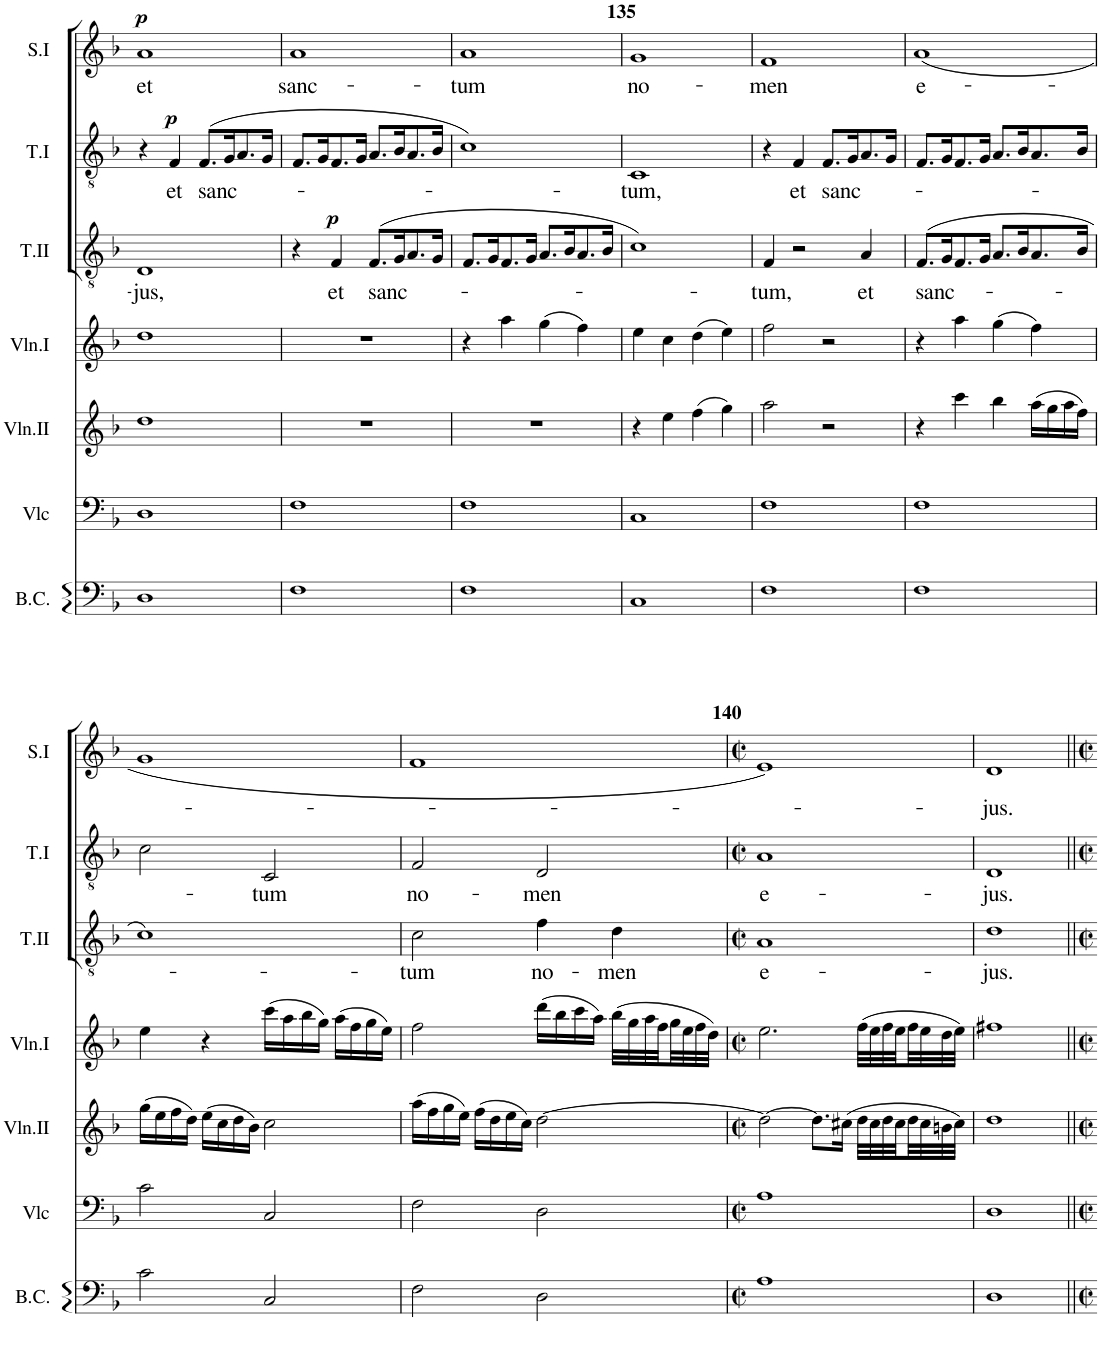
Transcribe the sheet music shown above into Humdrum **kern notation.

**kern	**kern	**kern	**kern	**kern	**text	**dynam	**kern	**text	**dynam	**kern	**text	**dynam
*part7	*part6	*part5	*part4	*part3	*part3	*part3	*part2	*part2	*part2	*part1	*part1	*part1
*staff7	*staff6	*staff5	*staff4	*staff3	*staff3	*staff3	*staff2	*staff2	*staff2	*staff1	*staff1	*staff1
*I"Continuo	*I"Violoncelle	*I"Violon II	*I"Violon I	*I"Ténor II	*	*	*I"Tenor I	*	*	*I"Soprano.I	*	*
*	*I'Vlc	*I'Vln.II	*I'Vln.I	*I'T.II	*	*	*I'T.I	*	*	*I'S.I	*	*
!!LO:PB:g=z
*clefF4	*clefF4	*clefG2	*clefG2	*clefGv2	*	*	*clefGv2	*	*	*clefG2	*	*
*k[b-]	*k[b-]	*k[b-]	*k[b-]	*k[b-]	*	*	*k[b-]	*	*	*k[b-]	*	*
*M2/2	*M2/2	*M2/2	*M2/2	*M2/2	*	*	*M2/2	*	*	*M2/2	*	*
*met(c|)	*met(c|)	*met(c|)	*met(c|)	*met(c|)	*	*	*met(c|)	*	*	*met(c|)	*	*
=132	=132	=132	=132	=132	=132	=132	=132	=132	=132	=132	=132	=132
!	!	!	!	!	!LO:LY:b	!	!	!	!	!	!LO:LY:b	!LO:DY:a
1D	1D	1dd	1dd	1D	-jus,	.	4r	.	.	1a	et	p
!	!	!	!	!	!	!	!	!LO:LY:b	!LO:DY:a	!	!	!
.	.	.	.	.	.	.	4F/	et	p	.	.	.
!	!	!	!	!	!	!	!	!LO:LY:b	!	!	!	!
.	.	.	.	.	.	.	(8.F/L	sanc-	.	.	.	.
.	.	.	.	.	.	.	16G/K	.	.	.	.	.
.	.	.	.	.	.	.	8.A/	.	.	.	.	.
.	.	.	.	.	.	.	16G/Jk	.	.	.	.	.
=133	=133	=133	=133	=133	=133	=133	=133	=133	=133	=133	=133	=133
!	!	!	!	!	!	!	!	!	!	!	!LO:LY:b	!
1F	1F	1r	1r	4r	.	.	8.F/L	.	.	1a	sanc-	.
.	.	.	.	.	.	.	16G/K	.	.	.	.	.
!	!	!	!	!	!LO:LY:b	!LO:DY:a	!	!	!	!	!	!
.	.	.	.	4F/	et	p	8.F/	.	.	.	.	.
.	.	.	.	.	.	.	16G/Jk	.	.	.	.	.
!	!	!	!	!	!LO:LY:b	!	!	!	!	!	!	!
.	.	.	.	(8.F/L	sanc-	.	8.A/L	.	.	.	.	.
.	.	.	.	16G/K	.	.	16B-/K	.	.	.	.	.
.	.	.	.	8.A/	.	.	8.A/	.	.	.	.	.
.	.	.	.	16G/Jk	.	.	16B-/Jk	.	.	.	.	.
=134	=134	=134	=134	=134	=134	=134	=134	=134	=134	=134	=134	=134
!	!	!	!	!	!	!	!	!	!	!	!LO:LY:b	!
1F	1F	1r	4r	8.F/L	.	.	1c)	.	.	1a	-tum	.
.	.	.	.	16G/K	.	.	.	.	.	.	.	.
.	.	.	4aa\	8.F/	.	.	.	.	.	.	.	.
.	.	.	.	16G/Jk	.	.	.	.	.	.	.	.
.	.	.	(4gg\	8.A/L	.	.	.	.	.	.	.	.
.	.	.	.	16B-/K	.	.	.	.	.	.	.	.
.	.	.	4ff\)	8.A/	.	.	.	.	.	.	.	.
.	.	.	.	16B-/Jk	.	.	.	.	.	.	.	.
=135	=135	=135	=135	=135	=135	=135	=135	=135	=135	=135	=135	=135
!	!	!	!	!	!	!	!	!LO:LY:b	!	!	!LO:LY:b	!
1C	1C	4r	4ee\	1c)	.	.	1C	-tum,	.	1g	no-	.
.	.	4ee\	4cc\	.	.	.	.	.	.	.	.	.
.	.	(4ff\	(4dd\	.	.	.	.	.	.	.	.	.
.	.	4gg\)	4ee\)	.	.	.	.	.	.	.	.	.
=136	=136	=136	=136	=136	=136	=136	=136	=136	=136	=136	=136	=136
!	!	!	!	!	!LO:LY:b	!	!	!	!	!	!LO:LY:b	!
1F	1F	2aa\	2ff\	4F/	-tum,	.	4r	.	.	1f	-men	.
!	!	!	!	!	!	!	!	!LO:LY:b	!	!	!	!
.	.	.	.	2r	.	.	4F/	et	.	.	.	.
!	!	!	!	!	!	!	!	!LO:LY:b	!	!	!	!
.	.	2r	2r	.	.	.	8.F/L	sanc-	.	.	.	.
.	.	.	.	.	.	.	16G/K	.	.	.	.	.
!	!	!	!	!	!LO:LY:b	!	!	!	!	!	!	!
.	.	.	.	4A/	et	.	8.A/	.	.	.	.	.
.	.	.	.	.	.	.	16G/Jk	.	.	.	.	.
=137	=137	=137	=137	=137	=137	=137	=137	=137	=137	=137	=137	=137
!	!	!	!	!	!LO:LY:b	!	!	!	!	!	!LO:LY:b	!
1F	1F	4r	4r	(8.F/L	sanc-	.	8.F/L	.	.	(<1a	e-	.
.	.	.	.	16G/K	.	.	16G/K	.	.	.	.	.
.	.	4ccc\	4aa\	8.F/	.	.	8.F/	.	.	.	.	.
.	.	.	.	16G/Jk	.	.	16G/Jk	.	.	.	.	.
.	.	4bb-\	(4gg\	8.A/L	.	.	8.A/L	.	.	.	.	.
.	.	.	.	16B-/K	.	.	16B-/K	.	.	.	.	.
.	.	(16aa\LL	4ff\)	8.A/	.	.	8.A/	.	.	.	.	.
.	.	16gg\	.	.	.	.	.	.	.	.	.	.
.	.	16aa\	.	.	.	.	.	.	.	.	.	.
.	.	16ff\JJ)	.	16B-/Jk	.	.	16B-/Jk	.	.	.	.	.
!!LO:LB:g=z
=138	=138	=138	=138	=138	=138	=138	=138	=138	=138	=138	=138	=138
2c\	2c\	(16gg\LL	4ee\	1c)	.	.	2c\	.	.	1g	.	.
.	.	16ee\	.	.	.	.	.	.	.	.	.	.
.	.	16ff\	.	.	.	.	.	.	.	.	.	.
.	.	16dd\JJ)	.	.	.	.	.	.	.	.	.	.
.	.	(16ee\LL	4r	.	.	.	.	.	.	.	.	.
.	.	16cc\	.	.	.	.	.	.	.	.	.	.
.	.	16dd\	.	.	.	.	.	.	.	.	.	.
.	.	16b-\JJ)	.	.	.	.	.	.	.	.	.	.
!	!	!	!	!	!	!	!	!LO:LY:b	!	!	!	!
2C/	2C/	2cc\	(16ccc\LL	.	.	.	2C/	-tum	.	.	.	.
.	.	.	16aa\	.	.	.	.	.	.	.	.	.
.	.	.	16bb-\	.	.	.	.	.	.	.	.	.
.	.	.	16gg\JJ)	.	.	.	.	.	.	.	.	.
.	.	.	(16aa\LL	.	.	.	.	.	.	.	.	.
.	.	.	16ff\	.	.	.	.	.	.	.	.	.
.	.	.	16gg\	.	.	.	.	.	.	.	.	.
.	.	.	16ee\JJ)	.	.	.	.	.	.	.	.	.
=139	=139	=139	=139	=139	=139	=139	=139	=139	=139	=139	=139	=139
!	!	!	!	!	!LO:LY:b	!	!	!LO:LY:b	!	!	!	!
2F\	2F\	(16aa\LL	2ff\	2c\	-tum	.	2F/	no-	.	1f	.	.
.	.	16ff\	.	.	.	.	.	.	.	.	.	.
.	.	16gg\	.	.	.	.	.	.	.	.	.	.
.	.	16ee\JJ)	.	.	.	.	.	.	.	.	.	.
.	.	(16ff\LL	.	.	.	.	.	.	.	.	.	.
.	.	16dd\	.	.	.	.	.	.	.	.	.	.
.	.	16ee\	.	.	.	.	.	.	.	.	.	.
.	.	16cc\JJ)	.	.	.	.	.	.	.	.	.	.
!	!	!	!	!	!LO:LY:b	!	!	!LO:LY:b	!	!	!	!
2D\	2D\	[2dd\	(16ddd\LL	4f\	no-	.	2D/	-men	.	.	.	.
.	.	.	16bb-\	.	.	.	.	.	.	.	.	.
.	.	.	16ccc\	.	.	.	.	.	.	.	.	.
.	.	.	16aa\JJ)	.	.	.	.	.	.	.	.	.
!	!	!	!	!	!LO:LY:b	!	!	!	!	!	!	!
.	.	.	(32bb-\LLL	4d\	-men	.	.	.	.	.	.	.
.	.	.	32gg\	.	.	.	.	.	.	.	.	.
.	.	.	32aa\	.	.	.	.	.	.	.	.	.
.	.	.	32ff\	.	.	.	.	.	.	.	.	.
.	.	.	32gg\	.	.	.	.	.	.	.	.	.
.	.	.	32ee\	.	.	.	.	.	.	.	.	.
.	.	.	32ff\	.	.	.	.	.	.	.	.	.
.	.	.	32dd\JJJ)	.	.	.	.	.	.	.	.	.
=140	=140	=140	=140	=140	=140	=140	=140	=140	=140	=140	=140	=140
*M2/2	*M2/2	*M2/2	*M2/2	*M2/2	*	*	*M2/2	*	*	*M2/2	*	*
*met(c|)	*met(c|)	*met(c|)	*met(c|)	*met(c|)	*	*	*met(c|)	*	*	*met(c|)	*	*
!	!	!	!	!	!LO:LY:b	!	!	!LO:LY:b	!	!	!	!
1A	1A	2dd\_	2.ee\	1A	e-	.	1A	e-	.	1e)	.	.
.	.	8.dd\L]	.	.	.	.	.	.	.	.	.	.
.	.	(16cc#X\Jk	.	.	.	.	.	.	.	.	.	.
.	.	32dd\LLL	(32ff\LLL	.	.	.	.	.	.	.	.	.
.	.	32cc#\	32ee\	.	.	.	.	.	.	.	.	.
.	.	32dd\	32ff\	.	.	.	.	.	.	.	.	.
.	.	32cc#\	32ee\	.	.	.	.	.	.	.	.	.
.	.	32dd\	32ff\	.	.	.	.	.	.	.	.	.
.	.	32cc#\	32ee\	.	.	.	.	.	.	.	.	.
.	.	32bn\	32dd\	.	.	.	.	.	.	.	.	.
.	.	32cc#\JJJ)	32ee\JJJ)	.	.	.	.	.	.	.	.	.
=141	=141	=141	=141	=141	=141	=141	=141	=141	=141	=141	=141	=141
!	!	!	!	!	!LO:LY:b	!	!	!LO:LY:b	!	!	!LO:LY:b	!
1D	1D	1dd	1ff#X	1d	-jus.	.	1D	-jus.	.	1d	-jus.	.
=||	=||	=||	=||	=||	=||	=||	=||	=||	=||	=||	=||	=||
*-	*-	*-	*-	*-	*-	*-	*-	*-	*-	*-	*-	*-
